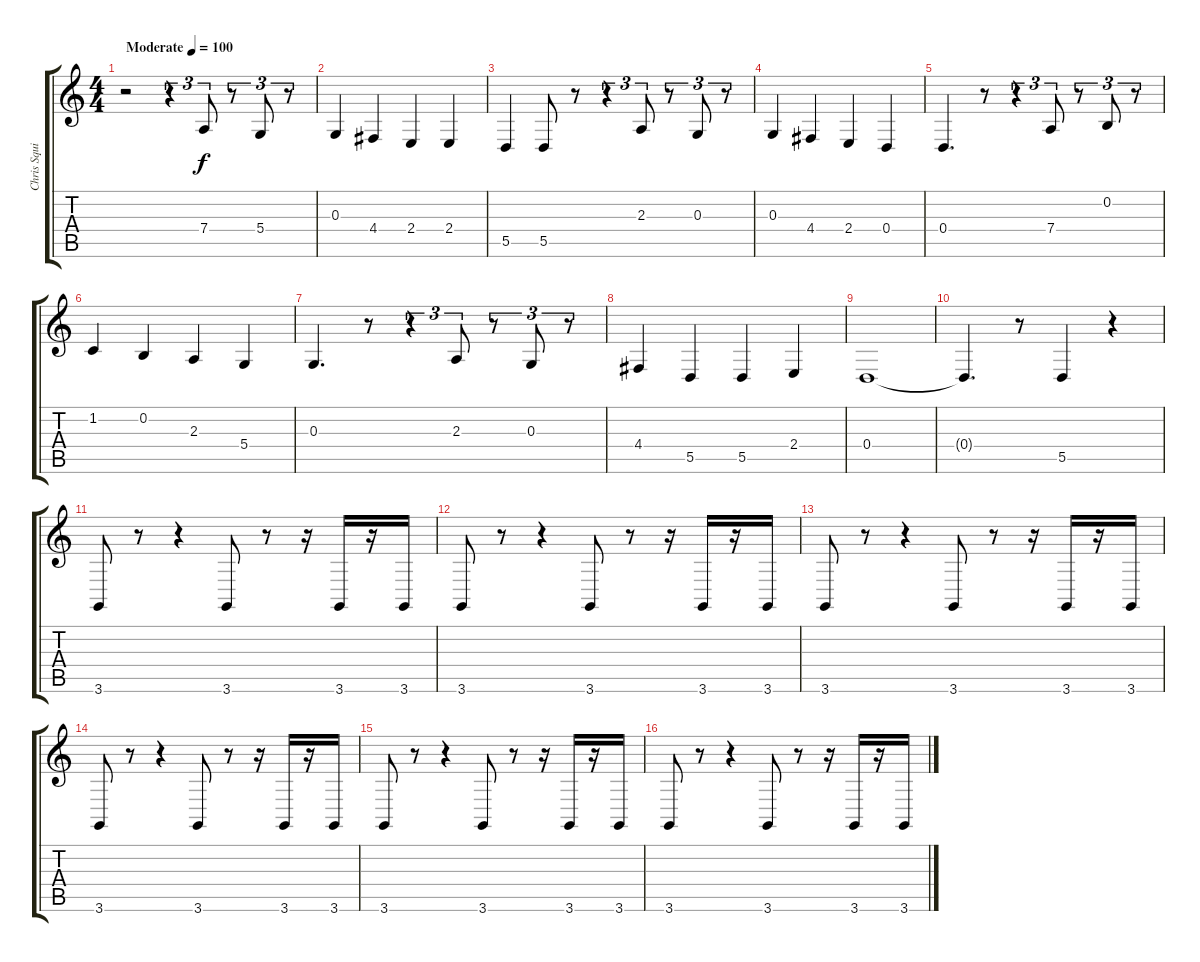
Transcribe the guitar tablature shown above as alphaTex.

\track ("Chris Squire" "Chris Squi") {instrument choiraahs}
\staff {score tabs}
\tuning (E4 B3 G3 D3 A2 E2) {hide}
\ts (4 4)
\tempo (100 "Moderate")
\clef g2
\ks c
r.2{dy f instrument choiraahs} r.4{tu (3 2)} 7.4.8{tu (3 2)} r.8{tu (3 2)} 5.4.8{tu (3 2)} r.8{tu (3 2)} |
0.3.4 4.4.4 2.4.4 2.4.4 |
5.5.4 5.5.8 r.8 r.4{tu (3 2)} 2.3.8{tu (3 2)} r.8{tu (3 2)} 0.3.8{tu (3 2)} r.8{tu (3 2)} |
0.3.4 4.4.4 2.4.4 0.4.4 |
0.4.4{d} r.8 r.4{tu (3 2)} 7.4.8{tu (3 2)} r.8{tu (3 2)} 0.2.8{tu (3 2)} r.8{tu (3 2)} |
1.2.4 0.2.4 2.3.4 5.4.4 |
0.3.4{d} r.8 r.4{tu (3 2)} 2.3.8{tu (3 2)} r.8{tu (3 2)} 0.3.8{tu (3 2)} r.8{tu (3 2)} |
4.4.4 5.5.4 5.5.4 2.4.4 |
0.4.1 |
0.4{t}.4{d} r.8 5.5.4 r.4 |
3.6.8 r.8 r.4 3.6.8 r.8 r.16 3.6.16 r.16 3.6.16 |
3.6.8 r.8 r.4 3.6.8 r.8 r.16 3.6.16 r.16 3.6.16 |
3.6.8 r.8 r.4 3.6.8 r.8 r.16 3.6.16 r.16 3.6.16 |
3.6.8 r.8 r.4 3.6.8 r.8 r.16 3.6.16 r.16 3.6.16 |
3.6.8 r.8 r.4 3.6.8 r.8 r.16 3.6.16 r.16 3.6.16 |
3.6.8 r.8 r.4 3.6.8 r.8 r.16 3.6.16 r.16 3.6.16
